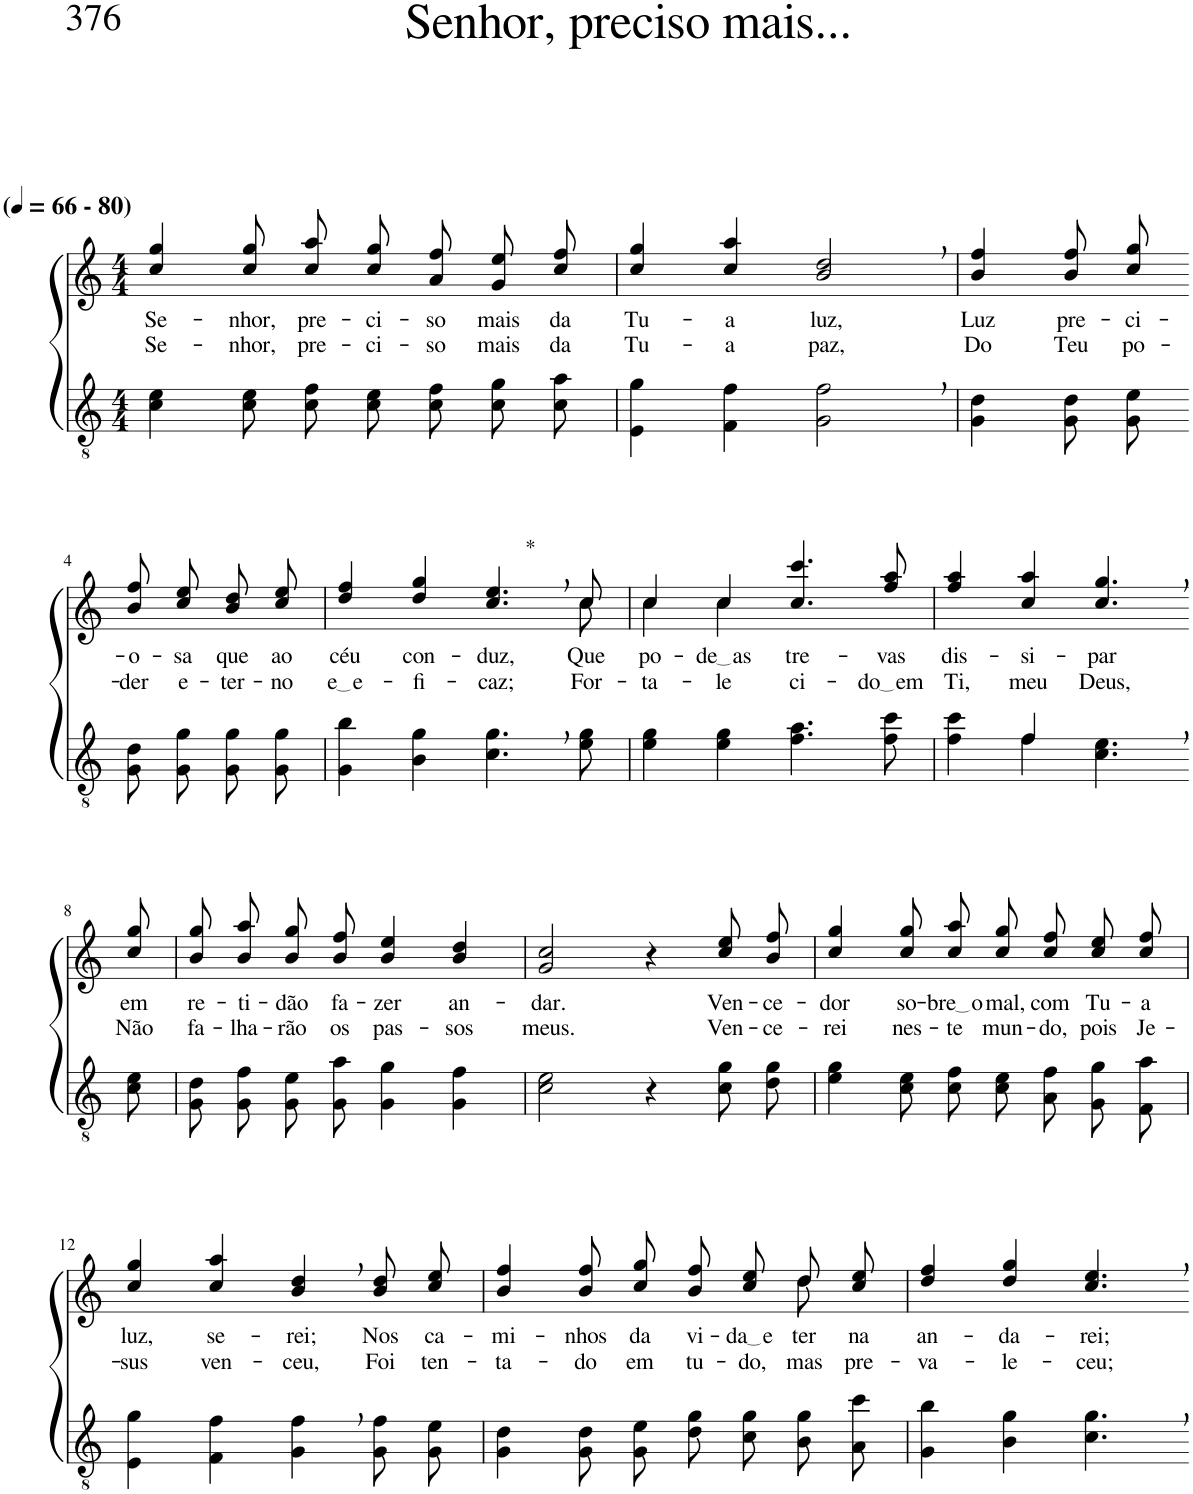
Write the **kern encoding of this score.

**kern	**kern	**text	**text
*part2	*part1	*part1	*part1
*staff2	*staff1	*staff1	*staff1
*I"Parte III e IV	*I"Parte I e II	*	*
*clefGv2	*clefG2	*	*
*Trd5c9	*Trd5c9	*	*
*k[]	*k[]	*	*
*M4/4	*M4/4	*	*
*MM66	*MM66	*	*
=1	=1	=1	=1
!	!LO:TX:a:B:t=(	!	!
!	!LO:TX:a:B:t=- 80)	!	!
!	!	!LO:LY:b	!LO:LY:b
4c\ 4e\	4cc/ 4gg/	Se-	Se-
!	!	!LO:LY:b	!LO:LY:b
8c\ 8e\L	8cc\ 8gg\L	-nhor,	-nhor,
!	!	!LO:LY:b	!LO:LY:b
8c\ 8f\J	8cc\ 8aa\J	pre-	pre-
!	!	!LO:LY:b	!LO:LY:b
8c\ 8e\L	8cc\ 8gg\L	-ci-	-ci-
!	!	!LO:LY:b	!LO:LY:b
8c\ 8f\J	8a\ 8ff\J	-so	-so
!	!	!LO:LY:b	!LO:LY:b
8c\ 8g\L	8g\ 8ee\L	mais	mais
!	!	!LO:LY:b	!LO:LY:b
8c\ 8a\J	8cc\ 8ff\J	da	da
=2	=2	=2	=2
!	!	!LO:LY:b	!LO:LY:b
4E\ 4g\	4cc/ 4gg/	Tu-	Tu-
!	!	!LO:LY:b	!LO:LY:b
4F\ 4f\	4cc/ 4aa/	-a	-a
!	!	!LO:LY:b	!LO:LY:b
2G\, 2f\,	2b/, 2dd/,	luz,	paz,
=3	=3	=3	=3
!	!	!LO:LY:b	!LO:LY:b
4G\ 4d\	4b/ 4ff/	Luz	Do
!	!	!LO:LY:b	!LO:LY:b
8G\ 8d\L	8b\ 8ff\L	pre-	Teu
!	!	!LO:LY:b	!LO:LY:b
8G\ 8e\J	8cc\ 8gg\J	-ci-	po-
!!LO:LB:g=z
=4-	=4-	=4-	=4-
!	!	!LO:LY:b	!LO:LY:b
8G\ 8d\L	8b\ 8ff\L	-o-	-der
!	!	!LO:LY:b	!LO:LY:b
8G\ 8g\J	8cc\ 8ee\J	-sa	e-
!	!	!LO:LY:b	!LO:LY:b
8G\ 8g\L	8b\ 8dd\L	que	-ter-
!	!	!LO:LY:b	!LO:LY:b
8G\ 8g\J	8cc\ 8ee\J	ao	-no
=5	=5	=5	=5
!	!	!LO:LY:b	!LO:LY:b
*	*^	*	*
4G\ 4b\	4dd/ 4ff/	2..ryy	céu	e e
!	!	!	!LO:LY:b	!LO:LY:b
4B\ 4g\	4dd/ 4gg/	.	con-	-fi-
!	!LO:TX:a:t=*	!	!	!
!	!	!	!LO:LY:b	!LO:LY:b
4.c\, 4.g\,	4.cc/, 4.ee/,	.	-duz,	-caz;
!	!	!	!LO:LY:b	!LO:LY:b
8e\ 8g\	8cc/	8cc\	Que	For-
=6	=6	=6	=6	=6
!	!	!	!LO:LY:b	!LO:LY:b
4e\ 4g\	4cc/	4cc\	po-	-ta-
!	!	!	!LO:LY:b	!LO:LY:b
4e\ 4g\	4cc/	4cc\	de as	-le-
!	!	!	!LO:LY:b	!LO:LY:b
4.f\ 4.a\	4.cc/ 4.ccc/	2ryy	tre-	-ci-
!	!	!	!LO:LY:b	!LO:LY:b
8f\ 8cc\	8ff/ 8aa/	.	-vas	do em
*	*v	*v	*	*
=7	=7	=7	=7
*^	*	*	*
!	!	!	!LO:LY:b	!LO:LY:b
4ryy	4f\ 4cc\	4ff/ 4aa/	dis-	Ti,
!	!	!	!LO:LY:b	!LO:LY:b
4f/	4f\	4cc/ 4aa/	-si-	meu
!	!	!	!LO:LY:b	!LO:LY:b
4.ryy	4.c\ 4.e\	4.cc/, 4.gg/,	-par	Deus,
!!LO:LB:g=z
=8-	=8-	=8-	=8-	=8-
!	!	!	!LO:LY:b	!LO:LY:b
*v	*v	*	*	*
8c\ 8e\	8cc/ 8gg/	em	Não
=9	=9	=9	=9
!	!	!LO:LY:b	!LO:LY:b
8G\ 8d\L	8b\ 8gg\L	re-	fa-
!	!	!LO:LY:b	!LO:LY:b
8G\ 8f\J	8b\ 8aa\J	-ti-	-lha-
!	!	!LO:LY:b	!LO:LY:b
8G\ 8e\L	8b\ 8gg\L	-dão	-rão
!	!	!LO:LY:b	!LO:LY:b
8G\ 8a\J	8b\ 8ff\J	fa-	os
!	!	!LO:LY:b	!LO:LY:b
4G\ 4g\	4b/ 4ee/	-zer	pas-
!	!	!LO:LY:b	!LO:LY:b
4G\ 4f\	4b/ 4dd/	an-	-sos
=10	=10	=10	=10
!	!	!LO:LY:b	!LO:LY:b
2c\ 2e\	2g/ 2cc/	-dar.	meus.
4r	4r	.	.
!	!	!LO:LY:b	!LO:LY:b
8c\ 8g\L	8cc\ 8ee\L	Ven-	Ven-
!	!	!LO:LY:b	!LO:LY:b
8d\ 8g\J	8b\ 8ff\J	-ce-	-ce-
=11	=11	=11	=11
!	!	!LO:LY:b	!LO:LY:b
4e\ 4g\	4cc/ 4gg/	-dor	-rei
!	!	!LO:LY:b	!LO:LY:b
8c\ 8e\L	8cc\ 8gg\L	so-	nes-
!	!	!LO:LY:b	!LO:LY:b
8c\ 8f\J	8cc\ 8aa\J	bre o	-te
!	!	!LO:LY:b	!LO:LY:b
8c\ 8e\L	8cc\ 8gg\L	mal,	mun-
!	!	!LO:LY:b	!LO:LY:b
8A\ 8f\J	8cc\ 8ff\J	com	-do,
!	!	!LO:LY:b	!LO:LY:b
8G\ 8g\L	8cc\ 8ee\L	Tu-	pois
!	!	!LO:LY:b	!LO:LY:b
8F\ 8a\J	8cc\ 8ff\J	-a	Je-
!!LO:LB:g=z
=12	=12	=12	=12
!	!	!LO:LY:b	!LO:LY:b
4E\ 4g\	4cc/ 4gg/	luz,	-sus
!	!	!LO:LY:b	!LO:LY:b
4F\ 4f\	4cc/ 4aa/	se-	ven-
!	!	!LO:LY:b	!LO:LY:b
4G\, 4f\,	4b/, 4dd/,	-rei;	-ceu,
!	!	!LO:LY:b	!LO:LY:b
8G\ 8f\L	8b\ 8dd\L	Nos	Foi
!	!	!LO:LY:b	!LO:LY:b
8G\ 8e\J	8cc\ 8ee\J	ca-	ten-
=13	=13	=13	=13
!	!	!LO:LY:b	!LO:LY:b
*	*^	*	*
4G\ 4d\	4b/ 4ff/	2.ryy	-mi-	-ta-
!	!	!	!LO:LY:b	!LO:LY:b
8G\ 8d\L	8b\ 8ff\L	.	-nhos	-do
!	!	!	!LO:LY:b	!LO:LY:b
8G\ 8e\J	8cc\ 8gg\J	.	da	em
!	!	!	!LO:LY:b	!LO:LY:b
8d\ 8g\L	8b\ 8ff\L	.	vi-	tu-
!	!	!	!LO:LY:b	!LO:LY:b
8c\ 8g\J	8cc\ 8ee\J	.	da e	-do,
!	!	!	!LO:LY:b	!LO:LY:b
8B\ 8g\L	8dd\L	8dd\	-ter-	mas
!	!	!	!LO:LY:b	!LO:LY:b
8A\ 8cc\J	8cc\ 8ee\J	8ryy	-na	pre-
=14	=14	=14	=14	=14
!	!	!	!LO:LY:b	!LO:LY:b
*	*v	*v	*	*
4G\ 4b\	4dd/ 4ff/	an-	-va-
!	!	!LO:LY:b	!LO:LY:b
4B\ 4g\	4dd/ 4gg/	-da-	-le-
!	!	!LO:LY:b	!LO:LY:b
4.c\, 4.g\,	4.cc/, 4.ee/,	-rei;	-ceu;
=-	=-	=-	=-
*-	*-	*-	*-
